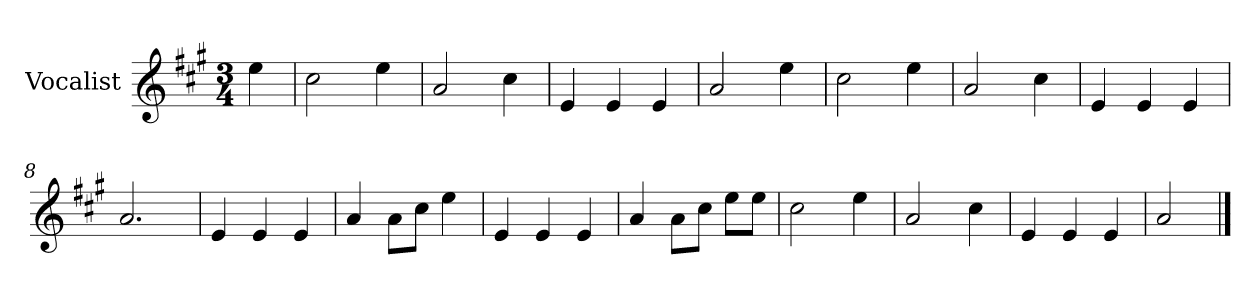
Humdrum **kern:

**kern
*part1
*staff1
*I"Vocalist
*k[f#c#g#]
*A:
*M3/4
=
4ee
=1
2cc#
4ee
=2
2a
4cc#
=3
4e
4e
4e
=4
2a
4ee
=5
2cc#
4ee
=6
2a
4cc#
=7
4e
4e
4e
=8
2.a
=9
4e
4e
4e
=10
4a
8aL
8cc#J
4ee
=11
4e
4e
4e
=12
4a
8aL
8cc#J
8eeL
8eeJ
=13
2cc#
4ee
=14
2a
4cc#
=15
4e
4e
4e
=16
2a
==
*-
